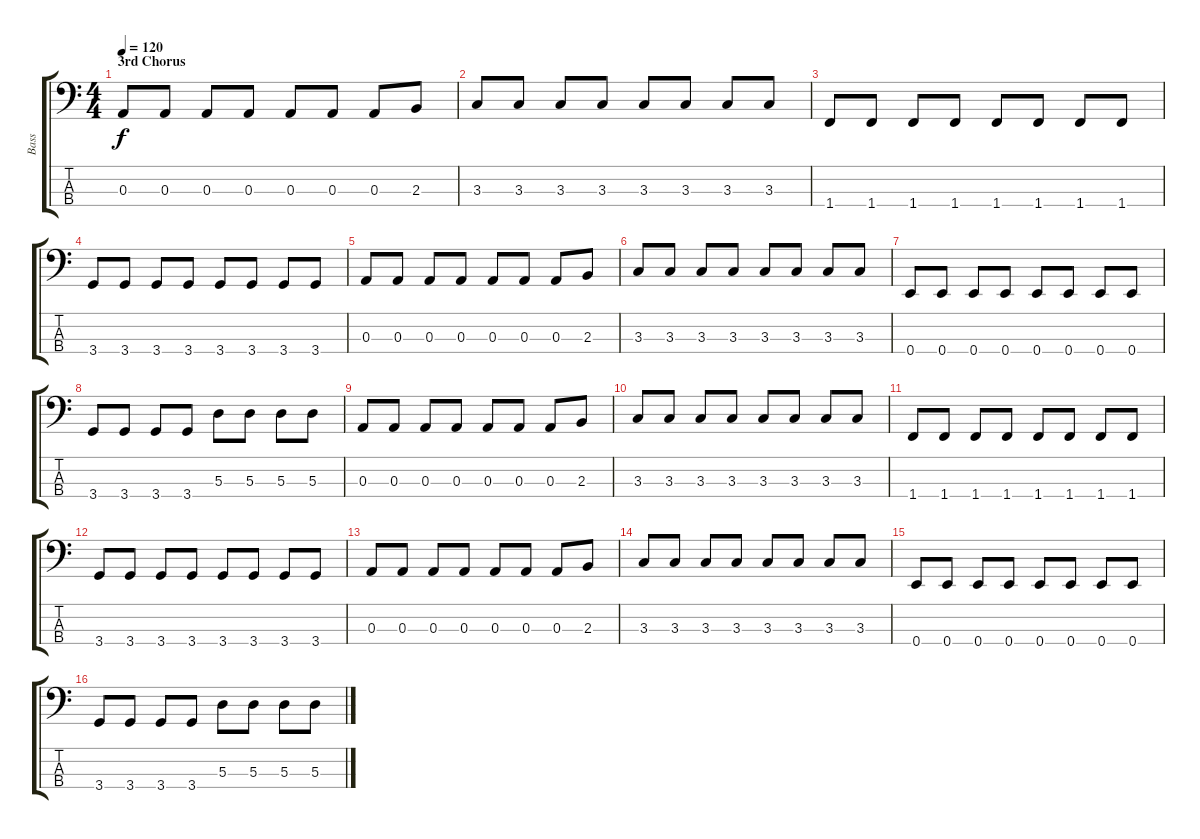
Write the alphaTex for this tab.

\track ("Bass" "Bass") {instrument electricbassfinger}
\staff {score tabs}
\tuning (G2 D2 A1 E1) {hide}
\ts (4 4)
\section ("" "3rd Chorus")
\tempo 120
\clef f4
\ks c
0.3.8{dy f} 0.3.8 0.3.8 0.3.8 0.3.8 0.3.8 0.3.8 2.3.8 |
3.3.8 3.3.8 3.3.8 3.3.8 3.3.8 3.3.8 3.3.8 3.3.8 |
1.4.8 1.4.8 1.4.8 1.4.8 1.4.8 1.4.8 1.4.8 1.4.8 |
3.4.8 3.4.8 3.4.8 3.4.8 3.4.8 3.4.8 3.4.8 3.4.8 |
0.3.8 0.3.8 0.3.8 0.3.8 0.3.8 0.3.8 0.3.8 2.3.8 |
3.3.8 3.3.8 3.3.8 3.3.8 3.3.8 3.3.8 3.3.8 3.3.8 |
0.4.8 0.4.8 0.4.8 0.4.8 0.4.8 0.4.8 0.4.8 0.4.8 |
3.4.8 3.4.8 3.4.8 3.4.8 5.3.8 5.3.8 5.3.8 5.3.8 |
0.3.8 0.3.8 0.3.8 0.3.8 0.3.8 0.3.8 0.3.8 2.3.8 |
3.3.8 3.3.8 3.3.8 3.3.8 3.3.8 3.3.8 3.3.8 3.3.8 |
1.4.8 1.4.8 1.4.8 1.4.8 1.4.8 1.4.8 1.4.8 1.4.8 |
3.4.8 3.4.8 3.4.8 3.4.8 3.4.8 3.4.8 3.4.8 3.4.8 |
0.3.8 0.3.8 0.3.8 0.3.8 0.3.8 0.3.8 0.3.8 2.3.8 |
3.3.8 3.3.8 3.3.8 3.3.8 3.3.8 3.3.8 3.3.8 3.3.8 |
0.4.8 0.4.8 0.4.8 0.4.8 0.4.8 0.4.8 0.4.8 0.4.8 |
3.4.8 3.4.8 3.4.8 3.4.8 5.3.8 5.3.8 5.3.8 5.3.8
